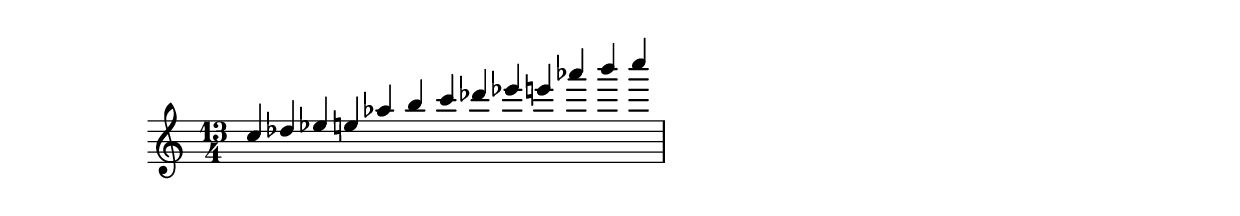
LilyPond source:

\version "2.18.2" \score { \new Staff << \new Voice { \set midiInstrument = #"piano" \voiceOne
 \key c \major \time 13/4
\override Voice.TextScript.font-size = #-4
 { c'' des'' ees'' e'' aes'' b'' c''' des''' ees''' e''' aes''' b''' c''''  } 
 } >> \layout { } \midi { \context { \Staff \remove "Staff_performer" }
\context { \Voice \consists "Staff_performer" } \tempo 2 = 60 } }
\paper{oddHeaderMarkup = ##f oddFooterMarkup = ##f}
